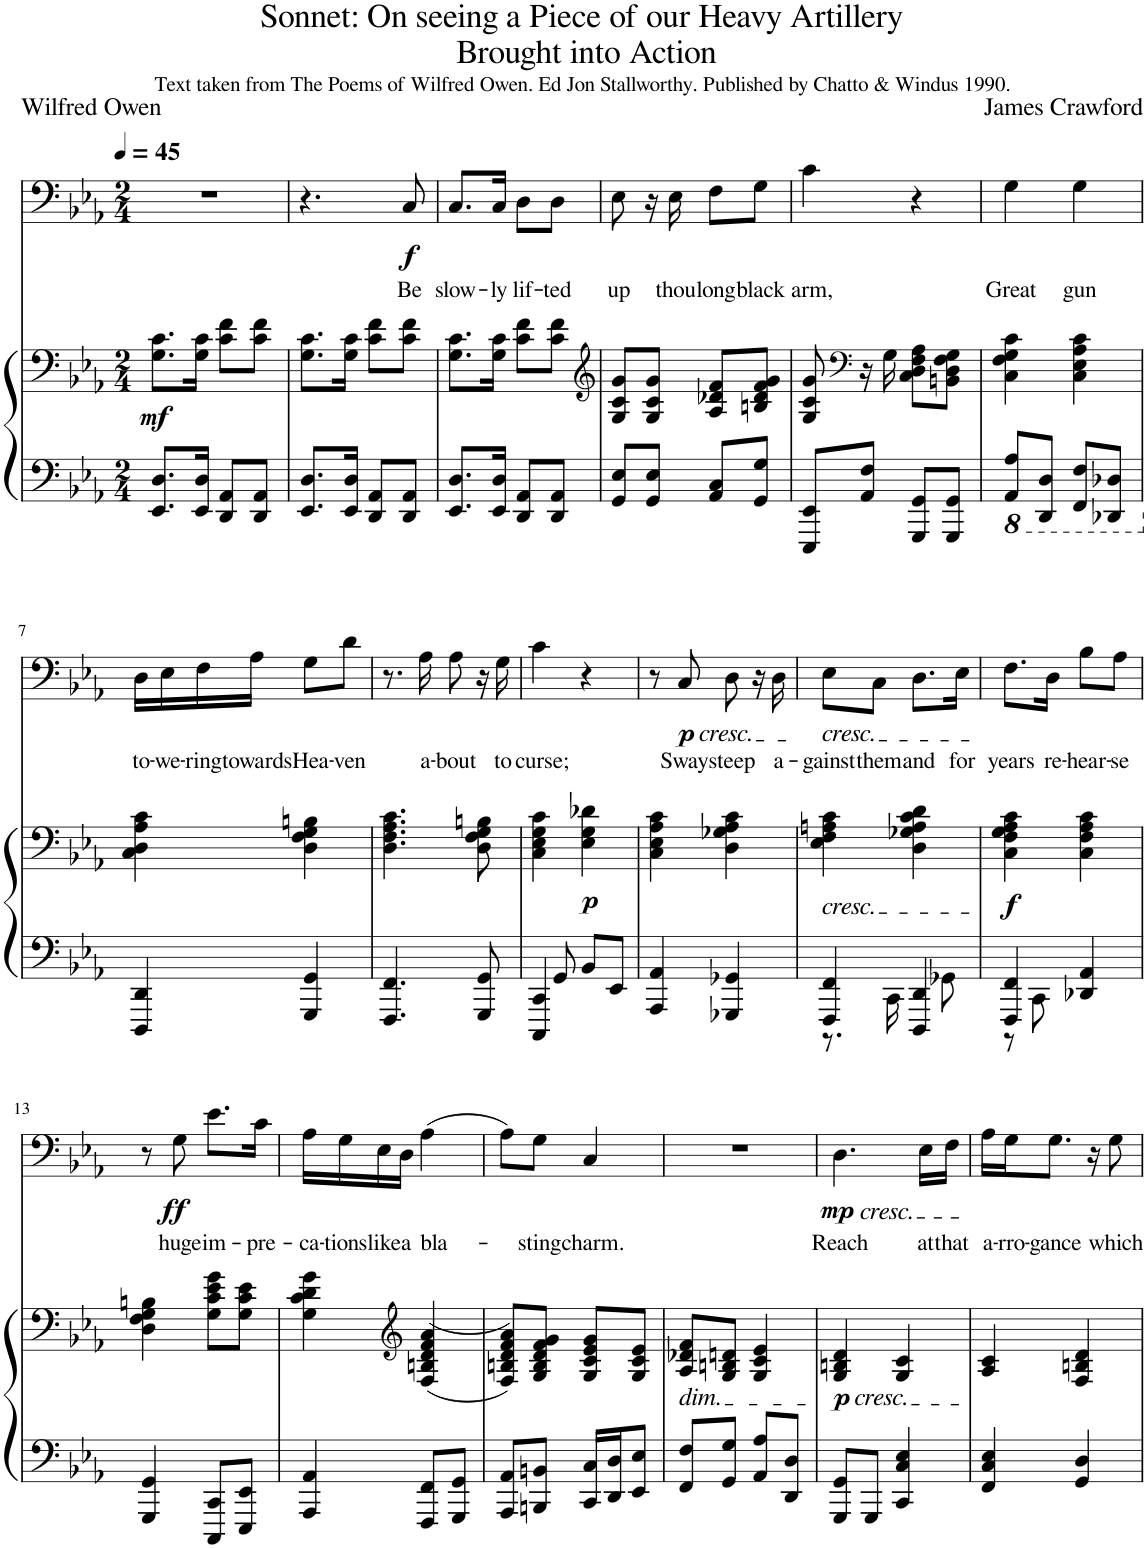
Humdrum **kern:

**kern	**kern	**dynam	**kern	**text	**dynam
*part2	*part2	*part2	*part1	*part1	*part1
*staff3	*staff2	*staff2/3	*staff1	*staff1	*staff1
*I"Piano	*	*	*I"Voice	*	*
*I'Pno	*	*	*	*	*
*clefF4	*clefF4	*	*clefF4	*	*
*k[b-e-a-]	*k[b-e-a-]	*	*k[b-e-a-]	*	*
*M2/4	*M2/4	*	*M2/4	*	*
*MM45	*MM45	*	*MM45	*	*
=1	=1	=1	=1	=1	=1
!	!	!LO:DY:b	!	!	!
8.EE-/ 8.D/L	8.G\ 8.c\L	mf	2r	.	.
16EE-/ 16D/Jk	16G\ 16c\Jk	.	.	.	.
8DD/ 8AA-/L	8c\ 8f\L	.	.	.	.
8DD/ 8AA-/J	8c\ 8f\J	.	.	.	.
=2	=2	=2	=2	=2	=2
8.EE-/ 8.D/L	8.G\ 8.c\L	.	4.r	.	.
16EE-/ 16D/Jk	16G\ 16c\Jk	.	.	.	.
8DD/ 8AA-/L	8c\ 8f\L	.	.	.	.
!	!	!	!	!LO:LY:b	!LO:DY:b
8DD/ 8AA-/J	8c\ 8f\J	.	8C/	Be	f
=3	=3	=3	=3	=3	=3
!	!	!	!	!LO:LY:b	!
8.EE-/ 8.D/L	8.G\ 8.c\L	.	8.C/L	slow-	.
!	!	!	!	!LO:LY:b	!
16EE-/ 16D/Jk	16G\ 16c\Jk	.	16C/Jk	-ly	.
!	!	!	!	!LO:LY:b	!
8DD/ 8AA-/L	8c\ 8f\L	.	8D\L	lif-	.
!	!	!	!	!LO:LY:b	!
8DD/ 8AA-/J	8c\ 8f\J	.	8D\J	-ted	.
=4	=4	=4	=4	=4	=4
*	*clefG2	*	*	*	*
!	!	!	!	!LO:LY:b	!
8GG/ 8E-/L	8G/ 8c/ 8g/L	.	8E-\	up	.
8GG/ 8E-/J	8G/ 8c/ 8g/J	.	16r	.	.
!	!	!	!	!LO:LY:b	!
.	.	.	16E-\	thou	.
!	!	!	!	!LO:LY:b	!
8AA-/ 8C/L	8A-/ 8d-X/ 8f/L	.	8F\L	long	.
!	!	!	!	!LO:LY:b	!
8GG/ 8G/J	8Bn/ 8d-/ 8f/ 8g/J	.	8G\J	black	.
=5	=5	=5	=5	=5	=5
!	!	!	!	!LO:LY:b	!
8EEE-/ 8EE-/L	8G/ 8c/ 8g/	.	4c\	arm,	.
*	*clefF4	*	*	*	*
8AA-/ 8F/J	16r	.	.	.	.
.	16G\	.	.	.	.
8GGG/ 8GG/L	8C\ 8D\ 8F\ 8A-\L	.	4r	.	.
8GGG/ 8GG/J	8BBn\ 8D\ 8F\ 8G\J	.	.	.	.
=6	=6	=6	=6	=6	=6
*8ba	*	*	*	*	*
!	!	!	!	!LO:LY:b	!
8AAA-/ 8AA-/L	4C\ 4F\ 4G\ 4c\	.	4G\	Great	.
8DDD/ 8DD/J	.	.	.	.	.
!	!	!	!	!LO:LY:b	!
8FFF/ 8FF/L	4C\ 4E-\ 4A-\ 4c\	.	4G\	gun	.
8DDD-X/ 8DD-X/J	.	.	.	.	.
!!LO:LB:g=z
=7	=7	=7	=7	=7	=7
*X8ba	*	*	*	*	*
!	!	!	!	!LO:LY:b	!
4DDD/ 4DD/	4C\ 4D\ 4A-\ 4c\	.	16D\LL	to-	.
!	!	!	!	!LO:LY:b	!
.	.	.	16E-\	-we-	.
!	!	!	!	!LO:LY:b	!
.	.	.	16F\	-ring	.
!	!	!	!	!LO:LY:b	!
.	.	.	16A-\JJ	towards	.
!	!	!	!	!LO:LY:b	!
4GGG/ 4GG/	4D\ 4F\ 4G\ 4Bn\	.	8G\L	Hea-	.
!	!	!	!	!LO:LY:b	!
.	.	.	8d\J	-ven	.
=8	=8	=8	=8	=8	=8
4.FFF/ 4.FF/	4.D\ 4.F\ 4.A-\ 4.c\	.	8.r	.	.
!	!	!	!	!LO:LY:b	!
.	.	.	16A-\	a-	.
!	!	!	!	!LO:LY:b	!
.	.	.	8A-\	-bout	.
8GGG/ 8GG/	8D\ 8F\ 8G\ 8Bn\	.	16r	.	.
!	!	!	!	!LO:LY:b	!
.	.	.	16G\	to	.
=9	=9	=9	=9	=9	=9
*^	*	*	*	*	*
!	!	!	!	!	!LO:LY:b	!
4CCC/ 4CC/	8ryy	4C\ 4E-\ 4G\ 4c\	.	4c\	curse;	.
.	8GG/	.	.	.	.	.
!	!	!	!LO:DY:b	!	!	!
8BB-/L	4ryy	4E-\ 4G\ 4d-X\	p	4r	.	.
8EE-/J	.	.	.	.	.	.
*v	*v	*	*	*	*	*
=10	=10	=10	=10	=10	=10
4AAA-/ 4AA-/	4C\ 4E-\ 4A-\ 4c\	.	8r	.	.
!	!	!	!LO:TX:b:i:t=cresc.	!	!
!	!	!	!	!LO:LY:b	!LO:DY:b
.	.	.	8C/	Sway	p
!	!	!	!	!LO:LY:b	!
4GGG-X/ 4GG-X/	4D\ 4G-X\ 4A-\ 4c\	.	8D\	steep	.
.	.	.	16r	.	.
!	!	!	!	!LO:LY:b	!
.	.	.	16D\	a-	.
=11	=11	=11	=11	=11	=11
*^	*	*	*	*	*
!	!	!	!	!LO:TX:b:i:t=cresc.	!	!
!	!	!LO:TX:b:i:t=cresc.	!	!	!	!
!	!	!	!	!	!LO:LY:b	!
4FFF/ 4FF/	8.r	4E-\ 4F\ 4An\ 4c\	.	8E-\L	-gainst	.
!	!	!	!	!	!LO:LY:b	!
.	.	.	.	8C\J	them	.
.	16CC\	.	.	.	.	.
!	!	!	!	!	!LO:LY:b	!
4DDD/ 4DD/	8ryy	4D\ 4G-X\ 4A\ 4c\ 4d\	.	8.D\L	and	.
.	8GG-X\	.	.	.	.	.
!	!	!	!	!	!LO:LY:b	!
.	.	.	.	16E-\Jk	for	.
=12	=12	=12	=12	=12	=12	=12
!	!	!	!LO:DY:b	!	!LO:LY:b	!
4FFF/ 4FF/	8r	4C\ 4F\ 4G\ 4A-\ 4c\	f	8.F\L	years	.
.	8CC\	.	.	.	.	.
!	!	!	!	!	!LO:LY:b	!
.	.	.	.	16D\Jk	re-	.
!	!	!	!	!	!LO:LY:b	!
4DD-X/ 4AA-/	4ryy	4C\ 4F\ 4A-\ 4c\	.	8B-\L	-hear-	.
!	!	!	!	!	!LO:LY:b	!
.	.	.	.	8A-\J	-se	.
*v	*v	*	*	*	*	*
!!LO:LB:g=z
=13	=13	=13	=13	=13	=13
4GGG/ 4GG/	4D\ 4F\ 4G\ 4Bn\	.	8r	.	.
!	!	!	!	!LO:LY:b	!LO:DY:b
.	.	.	8G\	huge	ff
!	!	!	!	!LO:LY:b	!
8CCC/ 8CC/L	8G\ 8c\ 8e-\ 8g\L	.	8.e-\L	im-	.
8EEE-/ 8EE-/J	8G\ 8c\ 8e-\J	.	.	.	.
!	!	!	!	!LO:LY:b	!
.	.	.	16c\Jk	-pre-	.
=14	=14	=14	=14	=14	=14
!	!	!	!	!LO:LY:b	!
4AAA-/ 4AA-/	4G\ 4c\ 4d\ 4g\	.	16A-\LL	-ca-	.
!	!	!	!	!LO:LY:b	!
.	.	.	16G\	-tions	.
!	!	!	!	!LO:LY:b	!
.	.	.	16E-\	like	.
!	!	!	!	!LO:LY:b	!
.	.	.	16D\JJ	a	.
*	*clefG2	*	*	*	*
!	!	!	!	!LO:LY:b	!
8FFF/ 8FF/L	((4F/ 4Bn/ 4d/ 4f/ 4a-/	.	(4A-\	bla-	.
8GGG/ 8GG/J	.	.	.	.	.
=15	=15	=15	=15	=15	=15
8AAA-/ 8AA-/L	8F/ 8Bn/ 8d/ 8f/ 8a-/L))	.	8A-\L)	.	.
!	!	!	!	!LO:LY:b	!
8BBBn/ 8BBn/J	8G/ 8B/ 8d/ 8f/ 8g/J	.	8G\J	-sting	.
!	!	!	!	!LO:LY:b	!
16CC/ 16C/LL	8G/ 8c/ 8e-/ 8g/L	.	4C/	charm.	.
16DD/ 16D/J	.	.	.	.	.
8EE-/ 8E-/J	8G/ 8c/ 8e-/J	.	.	.	.
=16	=16	=16	=16	=16	=16
!	!LO:TX:b:i:t=dim.	!	!	!	!
8FF/ 8F/L	8A-/ 8d-X/ 8f/L	.	2r	.	.
8GG/ 8G/J	8G/ 8Bn/ 8dn/J	.	.	.	.
8AA-/ 8A-/L	4G/ 4c/ 4e-/	.	.	.	.
8DD/ 8D/J	.	.	.	.	.
=17	=17	=17	=17	=17	=17
!	!	!	!LO:TX:b:i:t=cresc.	!	!
!	!LO:TX:b:i:t=cresc.	!	!	!	!
!	!	!LO:DY:b	!	!LO:LY:b	!LO:DY:b
8GGG/ 8GG/L	4G/ 4Bn/ 4d/	p	4.D\	Reach	mp
8GGG/J	.	.	.	.	.
4CC/ 4C/ 4E-/	4G/ 4c/	.	.	.	.
!	!	!	!	!LO:LY:b	!
.	.	.	16E-\LL	at	.
!	!	!	!	!LO:LY:b	!
.	.	.	16F\JJ	that	.
=18	=18	=18	=18	=18	=18
!	!	!	!	!LO:LY:b	!
4FF/ 4C/ 4E-/	4A-/ 4c/	.	16A-\LL	a-	.
!	!	!	!	!LO:LY:b	!
.	.	.	16G\J	-rro-	.
!	!	!	!	!LO:LY:b	!
.	.	.	8.G\J	-gance	.
4GG/ 4D/	4F/ 4Bn/ 4d/	.	.	.	.
.	.	.	16r	.	.
!	!	!	!	!LO:LY:b	!
.	.	.	8G\	which	.
=	=	=	=	=	=
*-	*-	*-	*-	*-	*-
